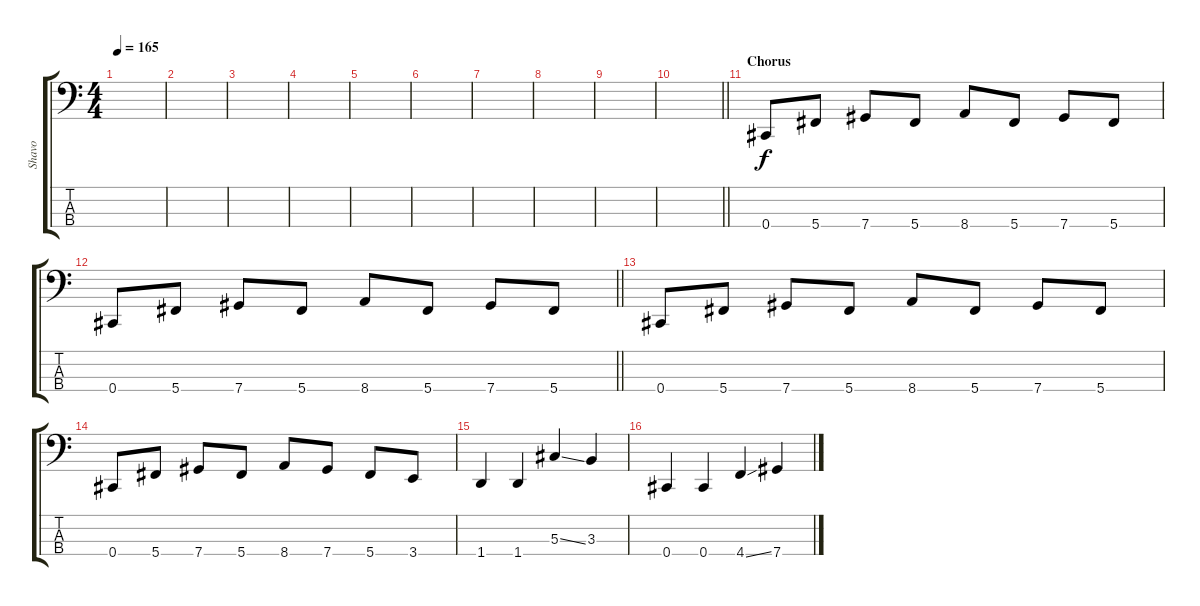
\track ("Shavo" "Shavo") {instrument electricbassfinger}
\staff {score tabs}
\tuning (Gb2 Db2 Ab1 Db1) {hide}
\ts (4 4)
\tempo 165
\clef f4
\ks c
|
|
|
|
|
|
|
|
|
\barLineRight lightlight
|
\section ("" "Chorus")
0.4.8 5.4.8 7.4.8 5.4.8 8.4.8 5.4.8 7.4.8 5.4.8 |
\barLineRight lightlight
0.4.8 5.4.8 7.4.8 5.4.8 8.4.8 5.4.8 7.4.8 5.4.8 |
0.4.8 5.4.8 7.4.8 5.4.8 8.4.8 5.4.8 7.4.8 5.4.8 |
0.4.8 5.4.8 7.4.8 5.4.8 8.4.8 7.4.8 5.4.8 3.4.8 |
1.4.4 1.4.4 5.3{ss}.4 3.3.4 |
0.4.4 0.4.4 4.4{ss}.4 7.4.4
